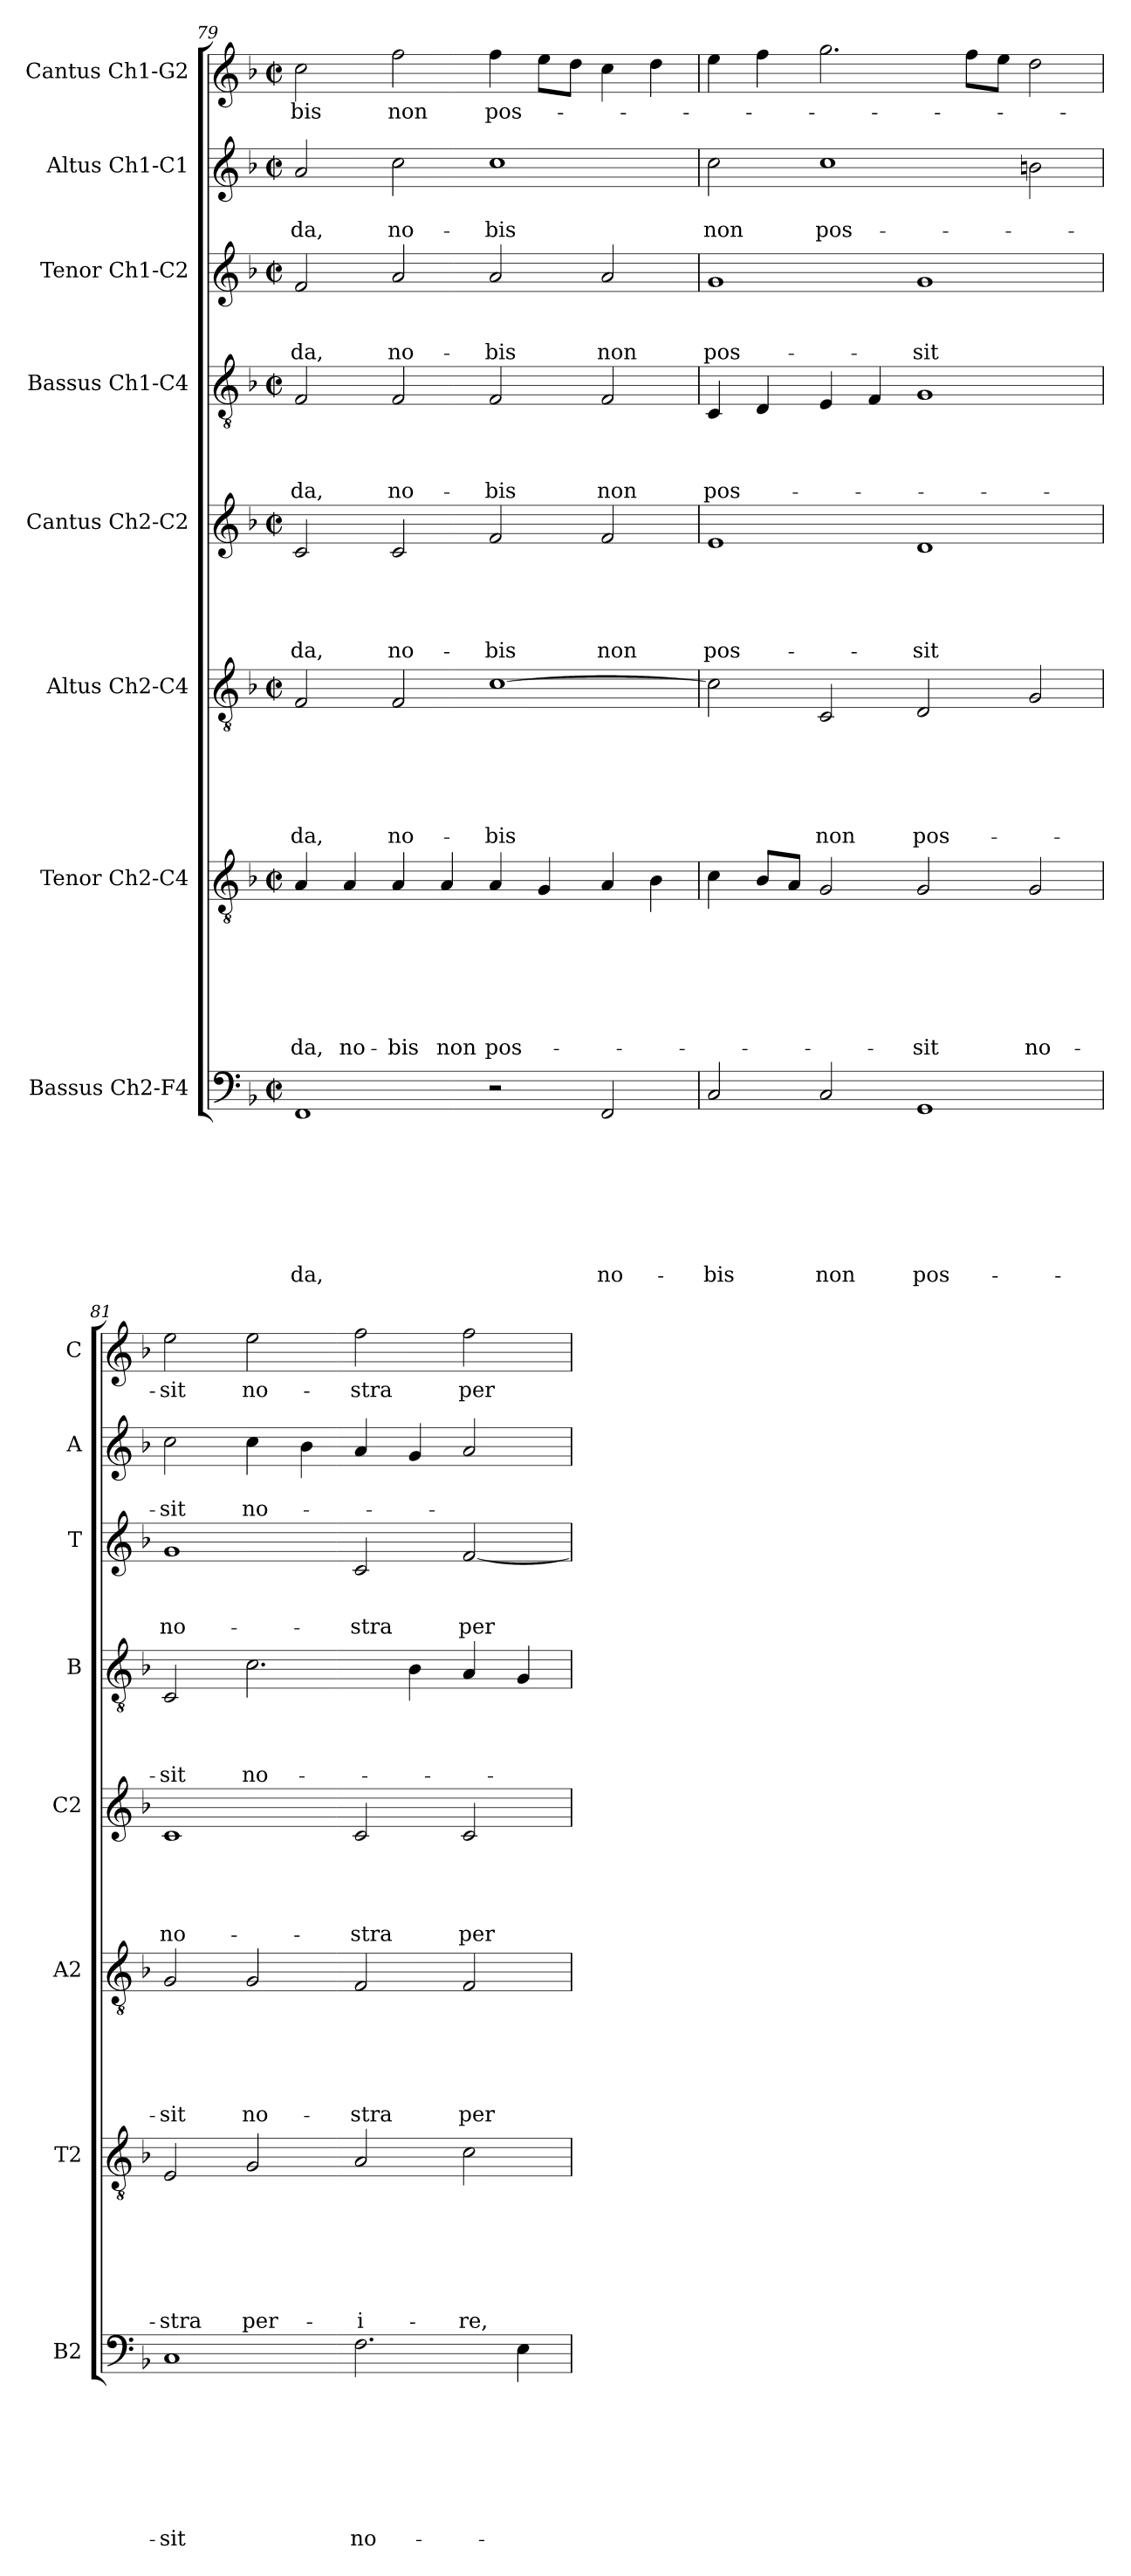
**kern	**text	**text	**text	**text	**text	**text	**text	**text	**kern	**text	**text	**text	**text	**text	**text	**text	**kern	**text	**text	**text	**text	**text	**text	**kern	**text	**text	**text	**text	**text	**kern	**text	**text	**text	**text	**kern	**text	**text	**text	**kern	**text	**text	**kern	**text
*part8	*part8	*part8	*part8	*part8	*part8	*part8	*part8	*part8	*part7	*part7	*part7	*part7	*part7	*part7	*part7	*part7	*part6	*part6	*part6	*part6	*part6	*part6	*part6	*part5	*part5	*part5	*part5	*part5	*part5	*part4	*part4	*part4	*part4	*part4	*part3	*part3	*part3	*part3	*part2	*part2	*part2	*part1	*part1
*staff8	*staff8	*staff8	*staff8	*staff8	*staff8	*staff8	*staff8	*staff8	*staff7	*staff7	*staff7	*staff7	*staff7	*staff7	*staff7	*staff7	*staff6	*staff6	*staff6	*staff6	*staff6	*staff6	*staff6	*staff5	*staff5	*staff5	*staff5	*staff5	*staff5	*staff4	*staff4	*staff4	*staff4	*staff4	*staff3	*staff3	*staff3	*staff3	*staff2	*staff2	*staff2	*staff1	*staff1
*I"Bassus Ch2-F4	*	*	*	*	*	*	*	*	*I"Tenor Ch2-C4	*	*	*	*	*	*	*	*I"Altus Ch2-C4	*	*	*	*	*	*	*I"Cantus Ch2-C2	*	*	*	*	*	*I"Bassus Ch1-C4	*	*	*	*	*I"Tenor Ch1-C2	*	*	*	*I"Altus Ch1-C1	*	*	*I"Cantus Ch1-G2	*
*I'B2	*	*	*	*	*	*	*	*	*I'T2	*	*	*	*	*	*	*	*I'A2	*	*	*	*	*	*	*I'C2	*	*	*	*	*	*I'B	*	*	*	*	*I'T	*	*	*	*I'A	*	*	*I'C	*
*clefF4	*	*	*	*	*	*	*	*	*clefGv2	*	*	*	*	*	*	*	*clefGv2	*	*	*	*	*	*	*clefG2	*	*	*	*	*	*clefGv2	*	*	*	*	*clefG2	*	*	*	*clefG2	*	*	*clefG2	*
*k[b-]	*	*	*	*	*	*	*	*	*k[b-]	*	*	*	*	*	*	*	*k[b-]	*	*	*	*	*	*	*k[b-]	*	*	*	*	*	*k[b-]	*	*	*	*	*k[b-]	*	*	*	*k[b-]	*	*	*k[b-]	*
*F:	*	*	*	*	*	*	*	*	*F:	*	*	*	*	*	*	*	*F:	*	*	*	*	*	*	*F:	*	*	*	*	*	*F:	*	*	*	*	*F:	*	*	*	*F:	*	*	*F:	*
*M2/2	*	*	*	*	*	*	*	*	*M2/2	*	*	*	*	*	*	*	*M2/2	*	*	*	*	*	*	*M2/2	*	*	*	*	*	*M2/2	*	*	*	*	*M2/2	*	*	*	*M2/2	*	*	*M2/2	*
*met(c|)	*	*	*	*	*	*	*	*	*met(c|)	*	*	*	*	*	*	*	*met(c|)	*	*	*	*	*	*	*met(c|)	*	*	*	*	*	*met(c|)	*	*	*	*	*met(c|)	*	*	*	*met(c|)	*	*	*met(c|)	*
=79	=79	=79	=79	=79	=79	=79	=79	=79	=79	=79	=79	=79	=79	=79	=79	=79	=79	=79	=79	=79	=79	=79	=79	=79	=79	=79	=79	=79	=79	=79	=79	=79	=79	=79	=79	=79	=79	=79	=79	=79	=79	=79	=79
!	!	!	!	!	!	!	!	!LO:LY:b	!	!	!	!	!	!	!	!LO:LY:b	!	!	!	!	!	!	!LO:LY:b	!	!	!	!	!	!LO:LY:b	!	!	!	!	!LO:LY:b	!	!	!	!LO:LY:b	!	!	!LO:LY:b	!	!LO:LY:b
1FF	.	.	.	.	.	.	.	-da,	4A/	.	.	.	.	.	.	-da,	2F/	.	.	.	.	.	-da,	2c/	.	.	.	.	-da,	2F/	.	.	.	-da,	2f/	.	.	-da,	2a/	.	-da,	2cc\	-bis
!	!	!	!	!	!	!	!	!	!	!	!	!	!	!	!	!LO:LY:b	!	!	!	!	!	!	!	!	!	!	!	!	!	!	!	!	!	!	!	!	!	!	!	!	!	!	!
.	.	.	.	.	.	.	.	.	4A/	.	.	.	.	.	.	no-	.	.	.	.	.	.	.	.	.	.	.	.	.	.	.	.	.	.	.	.	.	.	.	.	.	.	.
!	!	!	!	!	!	!	!	!	!	!	!	!	!	!	!	!LO:LY:b	!	!	!	!	!	!	!LO:LY:b	!	!	!	!	!	!LO:LY:b	!	!	!	!	!LO:LY:b	!	!	!	!LO:LY:b	!	!	!LO:LY:b	!	!LO:LY:b
.	.	.	.	.	.	.	.	.	4A/	.	.	.	.	.	.	-bis	2F/	.	.	.	.	.	no-	2c/	.	.	.	.	no-	2F/	.	.	.	no-	2a/	.	.	no-	2cc\	.	no-	2ff\	non
!	!	!	!	!	!	!	!	!	!	!	!	!	!	!	!	!LO:LY:b	!	!	!	!	!	!	!	!	!	!	!	!	!	!	!	!	!	!	!	!	!	!	!	!	!	!	!
.	.	.	.	.	.	.	.	.	4A/	.	.	.	.	.	.	non	.	.	.	.	.	.	.	.	.	.	.	.	.	.	.	.	.	.	.	.	.	.	.	.	.	.	.
!	!	!	!	!	!	!	!	!	!	!	!	!	!	!	!	!LO:LY:b	!	!	!	!	!	!	!LO:LY:b	!	!	!	!	!	!LO:LY:b	!	!	!	!	!LO:LY:b	!	!	!	!LO:LY:b	!	!	!LO:LY:b	!	!LO:LY:b
2r	.	.	.	.	.	.	.	.	4A/	.	.	.	.	.	.	pos-	[1c	.	.	.	.	.	-bis	2f/	.	.	.	.	-bis	2F/	.	.	.	-bis	2a/	.	.	-bis	1cc	.	-bis	4ff\	pos-
.	.	.	.	.	.	.	.	.	4G/	.	.	.	.	.	.	.	.	.	.	.	.	.	.	.	.	.	.	.	.	.	.	.	.	.	.	.	.	.	.	.	.	8ee\L	.
.	.	.	.	.	.	.	.	.	.	.	.	.	.	.	.	.	.	.	.	.	.	.	.	.	.	.	.	.	.	.	.	.	.	.	.	.	.	.	.	.	.	8dd\J	.
!	!	!	!	!	!	!	!	!LO:LY:b	!	!	!	!	!	!	!	!	!	!	!	!	!	!	!	!	!	!	!	!	!LO:LY:b	!	!	!	!	!LO:LY:b	!	!	!	!LO:LY:b	!	!	!	!	!
2FF/	.	.	.	.	.	.	.	no-	4A/	.	.	.	.	.	.	.	.	.	.	.	.	.	.	2f/	.	.	.	.	non	2F/	.	.	.	non	2a/	.	.	non	.	.	.	4cc\	.
.	.	.	.	.	.	.	.	.	4B-\	.	.	.	.	.	.	.	.	.	.	.	.	.	.	.	.	.	.	.	.	.	.	.	.	.	.	.	.	.	.	.	.	4dd\	.
=80	=80	=80	=80	=80	=80	=80	=80	=80	=80	=80	=80	=80	=80	=80	=80	=80	=80	=80	=80	=80	=80	=80	=80	=80	=80	=80	=80	=80	=80	=80	=80	=80	=80	=80	=80	=80	=80	=80	=80	=80	=80	=80	=80
!	!	!	!	!	!	!	!	!LO:LY:b	!	!	!	!	!	!	!	!	!	!	!	!	!	!	!	!	!	!	!	!	!LO:LY:b	!	!	!	!	!LO:LY:b	!	!	!	!LO:LY:b	!	!	!LO:LY:b	!	!
2C/	.	.	.	.	.	.	.	-bis	4c\	.	.	.	.	.	.	.	2c\]	.	.	.	.	.	.	1e	.	.	.	.	pos-	4C/	.	.	.	pos-	1g	.	.	pos-	2cc\	.	non	4ee\	.
.	.	.	.	.	.	.	.	.	8B-/L	.	.	.	.	.	.	.	.	.	.	.	.	.	.	.	.	.	.	.	.	4D/	.	.	.	.	.	.	.	.	.	.	.	4ff\	.
.	.	.	.	.	.	.	.	.	8A/J	.	.	.	.	.	.	.	.	.	.	.	.	.	.	.	.	.	.	.	.	.	.	.	.	.	.	.	.	.	.	.	.	.	.
!	!	!	!	!	!	!	!	!LO:LY:b	!	!	!	!	!	!	!	!	!	!	!	!	!	!	!LO:LY:b	!	!	!	!	!	!	!	!	!	!	!	!	!	!	!	!	!	!LO:LY:b	!	!
2C/	.	.	.	.	.	.	.	non	2G/	.	.	.	.	.	.	.	2C/	.	.	.	.	.	non	.	.	.	.	.	.	4E/	.	.	.	.	.	.	.	.	1cc	.	pos-	2.gg\	.
.	.	.	.	.	.	.	.	.	.	.	.	.	.	.	.	.	.	.	.	.	.	.	.	.	.	.	.	.	.	4F/	.	.	.	.	.	.	.	.	.	.	.	.	.
!	!	!	!	!	!	!	!	!LO:LY:b	!	!	!	!	!	!	!	!LO:LY:b	!	!	!	!	!	!	!LO:LY:b	!	!	!	!	!	!LO:LY:b	!	!	!	!	!	!	!	!	!LO:LY:b	!	!	!	!	!
1GG	.	.	.	.	.	.	.	pos-	2G/	.	.	.	.	.	.	-sit	2D/	.	.	.	.	.	pos-	1d	.	.	.	.	-sit	1G	.	.	.	.	1g	.	.	-sit	.	.	.	.	.
.	.	.	.	.	.	.	.	.	.	.	.	.	.	.	.	.	.	.	.	.	.	.	.	.	.	.	.	.	.	.	.	.	.	.	.	.	.	.	.	.	.	8ff\L	.
.	.	.	.	.	.	.	.	.	.	.	.	.	.	.	.	.	.	.	.	.	.	.	.	.	.	.	.	.	.	.	.	.	.	.	.	.	.	.	.	.	.	8ee\J	.
!	!	!	!	!	!	!	!	!	!	!	!	!	!	!	!	!LO:LY:b	!	!	!	!	!	!	!	!	!	!	!	!	!	!	!	!	!	!	!	!	!	!	!	!	!	!	!
.	.	.	.	.	.	.	.	.	2G/	.	.	.	.	.	.	no-	2G/	.	.	.	.	.	.	.	.	.	.	.	.	.	.	.	.	.	.	.	.	.	2bn\	.	.	2dd\	.
=81	=81	=81	=81	=81	=81	=81	=81	=81	=81	=81	=81	=81	=81	=81	=81	=81	=81	=81	=81	=81	=81	=81	=81	=81	=81	=81	=81	=81	=81	=81	=81	=81	=81	=81	=81	=81	=81	=81	=81	=81	=81	=81	=81
!	!	!	!	!	!	!	!	!LO:LY:b	!	!	!	!	!	!	!	!LO:LY:b	!	!	!	!	!	!	!LO:LY:b	!	!	!	!	!	!LO:LY:b	!	!	!	!	!LO:LY:b	!	!	!	!LO:LY:b	!	!	!LO:LY:b	!	!LO:LY:b
1C	.	.	.	.	.	.	.	-sit	2E/	.	.	.	.	.	.	-stra	2G/	.	.	.	.	.	-sit	1c	.	.	.	.	no-	2C/	.	.	.	-sit	1g	.	.	no-	2cc\	.	-sit	2ee\	-sit
!	!	!	!	!	!	!	!	!	!	!	!	!	!	!	!	!LO:LY:b	!	!	!	!	!	!	!LO:LY:b	!	!	!	!	!	!	!	!	!	!	!LO:LY:b	!	!	!	!	!	!	!LO:LY:b	!	!LO:LY:b
.	.	.	.	.	.	.	.	.	2G/	.	.	.	.	.	.	per-	2G/	.	.	.	.	.	no-	.	.	.	.	.	.	2.c\	.	.	.	no-	.	.	.	.	4cc\	.	no-	2ee\	no-
.	.	.	.	.	.	.	.	.	.	.	.	.	.	.	.	.	.	.	.	.	.	.	.	.	.	.	.	.	.	.	.	.	.	.	.	.	.	.	4b-\	.	.	.	.
!	!	!	!	!	!	!	!	!LO:LY:b	!	!	!	!	!	!	!	!LO:LY:b	!	!	!	!	!	!	!LO:LY:b	!	!	!	!	!	!LO:LY:b	!	!	!	!	!	!	!	!	!LO:LY:b	!	!	!	!	!LO:LY:b
2.F\	.	.	.	.	.	.	.	no-	2A/	.	.	.	.	.	.	-i-	2F/	.	.	.	.	.	-stra	2c/	.	.	.	.	-stra	.	.	.	.	.	2c/	.	.	-stra	4a/	.	.	2ff\	-stra
.	.	.	.	.	.	.	.	.	.	.	.	.	.	.	.	.	.	.	.	.	.	.	.	.	.	.	.	.	.	4B-\	.	.	.	.	.	.	.	.	4g/	.	.	.	.
!	!	!	!	!	!	!	!	!	!	!	!	!	!	!	!	!LO:LY:b	!	!	!	!	!	!	!LO:LY:b	!	!	!	!	!	!LO:LY:b	!	!	!	!	!	!	!	!	!LO:LY:b	!	!	!	!	!LO:LY:b
.	.	.	.	.	.	.	.	.	2c\	.	.	.	.	.	.	-re,	2F/	.	.	.	.	.	per-	2c/	.	.	.	.	per-	4A/	.	.	.	.	[2f/	.	.	per-	2a/	.	.	2ff\	per-
4E\	.	.	.	.	.	.	.	.	.	.	.	.	.	.	.	.	.	.	.	.	.	.	.	.	.	.	.	.	.	4G/	.	.	.	.	.	.	.	.	.	.	.	.	.
=	=	=	=	=	=	=	=	=	=	=	=	=	=	=	=	=	=	=	=	=	=	=	=	=	=	=	=	=	=	=	=	=	=	=	=	=	=	=	=	=	=	=	=
*-	*-	*-	*-	*-	*-	*-	*-	*-	*-	*-	*-	*-	*-	*-	*-	*-	*-	*-	*-	*-	*-	*-	*-	*-	*-	*-	*-	*-	*-	*-	*-	*-	*-	*-	*-	*-	*-	*-	*-	*-	*-	*-	*-
